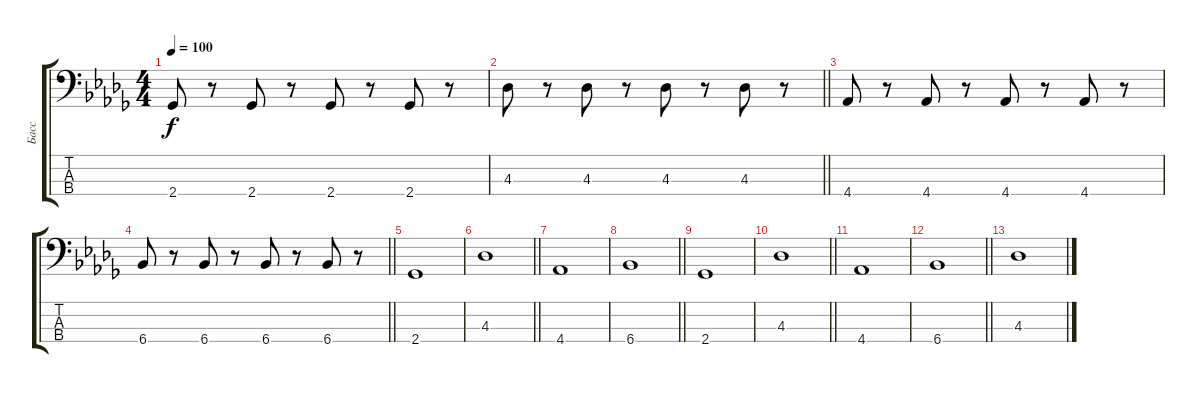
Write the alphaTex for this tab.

\track ("Басс" "Басс") {instrument electricbassfinger}
\staff {score tabs}
\tuning (G2 D2 A1 E1) {hide}
\ts (4 4)
\tempo 100
\clef f4
\ks db
2.4.8{dy f} r.8 2.4.8 r.8 2.4.8 r.8 2.4.8 r.8 |
\barLineRight lightlight
4.3.8 r.8 4.3.8 r.8 4.3.8 r.8 4.3.8 r.8 |
4.4.8 r.8 4.4.8 r.8 4.4.8 r.8 4.4.8 r.8 |
\barLineRight lightlight
6.4.8 r.8 6.4.8 r.8 6.4.8 r.8 6.4.8 r.8 |
2.4.1 |
\barLineRight lightlight
4.3.1 |
4.4.1 |
\barLineRight lightlight
6.4.1 |
2.4.1 |
\barLineRight lightlight
4.3.1 |
4.4.1 |
\barLineRight lightlight
6.4.1 |
4.3.1
